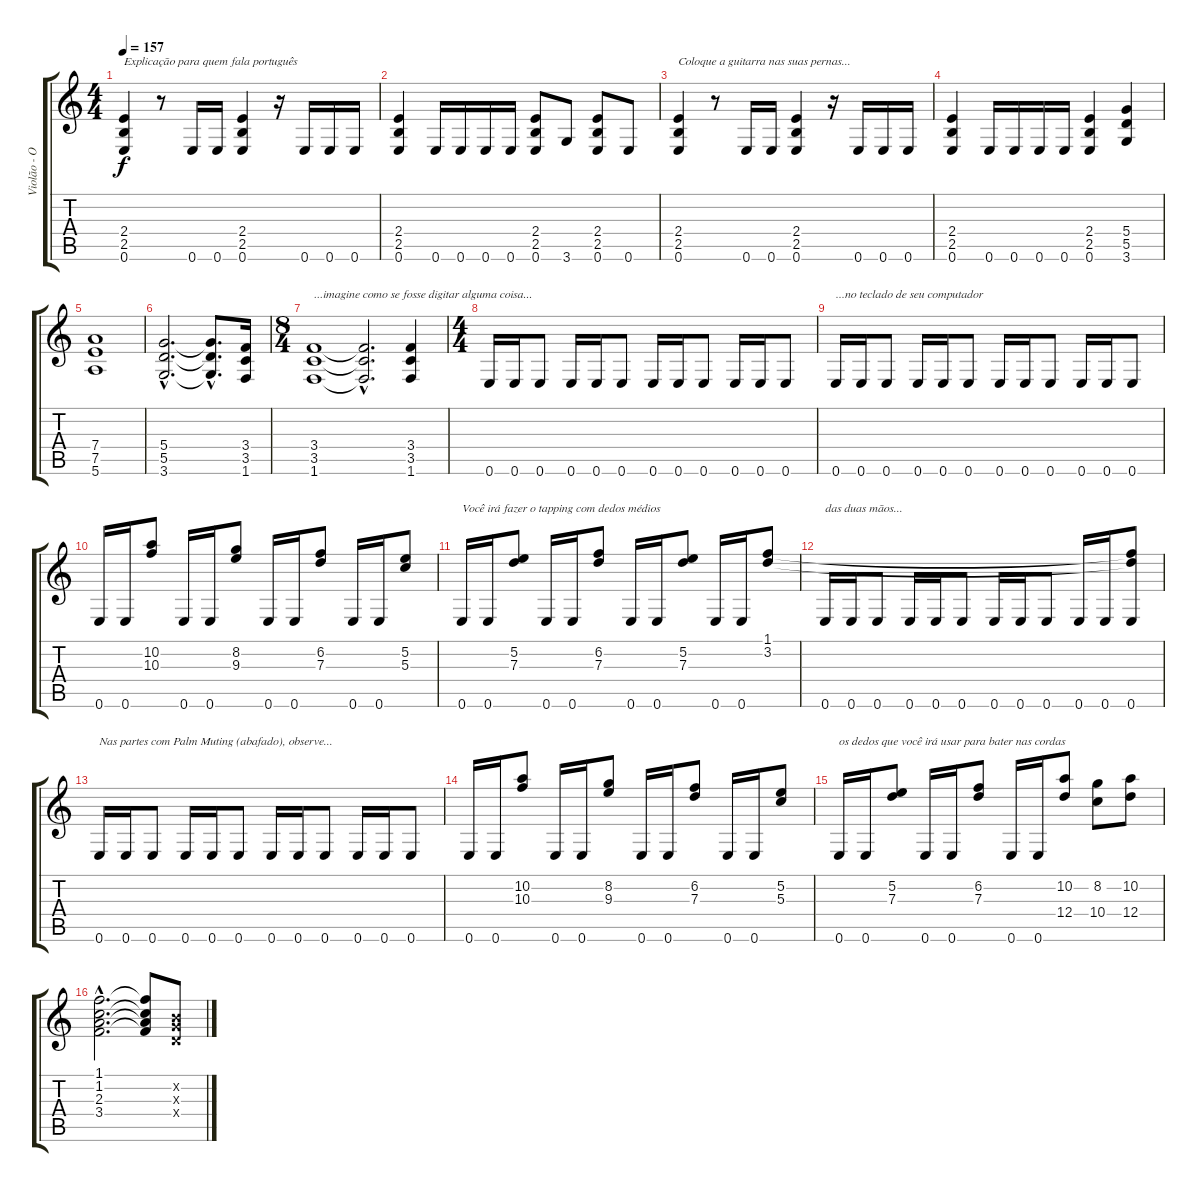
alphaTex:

\track ("Violão - Optional" "Violão - O") {instrument acousticguitarsteel}
\staff {score tabs}
\tuning (E4 B3 G3 D3 A2 E2) {hide}
\ts (4 4)
\tempo 157
\clef g2
\ks c
(2.4 2.5 0.6).4{txt "Explicação para quem fala português" dy f instrument acousticguitarsteel} r.8 0.6.16 0.6.16 (2.4 2.5 0.6).4 r.16 0.6.16 0.6.16 0.6.16 |
(2.4 2.5 0.6).4 0.6.16 0.6.16 0.6.16 0.6.16 (2.4 2.5 0.6).8 3.6.8 (2.4 2.5 0.6).8 0.6.8 |
(2.4 2.5 0.6).4{txt "Coloque a guitarra nas suas pernas..."} r.8 0.6.16 0.6.16 (2.4 2.5 0.6).4 r.16 0.6.16 0.6.16 0.6.16 |
(2.4 2.5 0.6).4 0.6.16 0.6.16 0.6.16 0.6.16 (2.4 2.5 0.6).4 (5.4 5.5 3.6).4 |
(7.4 7.5 5.6).1 |
(5.4{hac} 5.5{hac} 3.6{hac}).2{d} (5.4{hac t} 5.5{hac t} 3.6{hac t}).8{d} (3.4 3.5 1.6).16 |
\ts (8 4)
(3.4 3.5 1.6).1{txt "...imagine como se fosse digitar alguma coisa..."} (3.4{hac t} 3.5{hac t} 1.6{hac t}).2{d} (3.4 3.5 1.6).4 |
\ts (4 4)
0.6.16 0.6.16 0.6.8 0.6.16 0.6.16 0.6.8 0.6.16 0.6.16 0.6.8 0.6.16 0.6.16 0.6.8 |
0.6.16{txt "...no teclado de seu computador"} 0.6.16 0.6.8 0.6.16 0.6.16 0.6.8 0.6.16 0.6.16 0.6.8 0.6.16 0.6.16 0.6.8 |
0.6.16 0.6.16 (10.2 10.3).8 0.6.16 0.6.16 (8.2 9.3).8 0.6.16 0.6.16 (6.2 7.3).8 0.6.16 0.6.16 (5.2 5.3).8 |
0.6.16{txt "Você irá fazer o tapping com dedos médios"} 0.6.16 (5.2 7.3).8 0.6.16 0.6.16 (6.2 7.3).8 0.6.16 0.6.16 (5.2 7.3).8 0.6.16 0.6.16 (1.1 3.2).8 |
0.6.16{txt "das duas mãos..."} 0.6.16 0.6.8 0.6.16 0.6.16 0.6.8 0.6.16 0.6.16 0.6.8 0.6.16 0.6.16 (1.1{t} 3.2{t} 0.6).8 |
0.6.16{txt "Nas partes com Palm Muting (abafado), observe..."} 0.6.16 0.6.8 0.6.16 0.6.16 0.6.8 0.6.16 0.6.16 0.6.8 0.6.16 0.6.16 0.6.8 |
0.6.16 0.6.16 (10.2 10.3).8 0.6.16 0.6.16 (8.2 9.3).8 0.6.16 0.6.16 (6.2 7.3).8 0.6.16 0.6.16 (5.2 5.3).8 |
0.6.16{txt "os dedos que você irá usar para bater nas cordas"} 0.6.16 (5.2 7.3).8 0.6.16 0.6.16 (6.2 7.3).8 0.6.16 0.6.16 (10.2 12.4).8 (8.2 10.4).8 (10.2 12.4).8 |
(1.1{hac} 1.2{hac} 2.3{hac} 3.4{hac}).2{d} (1.1{t} 1.2{t} 2.3{t} 3.4{t}).8 (0.2{x} 0.3{x} 0.4{x}).8
